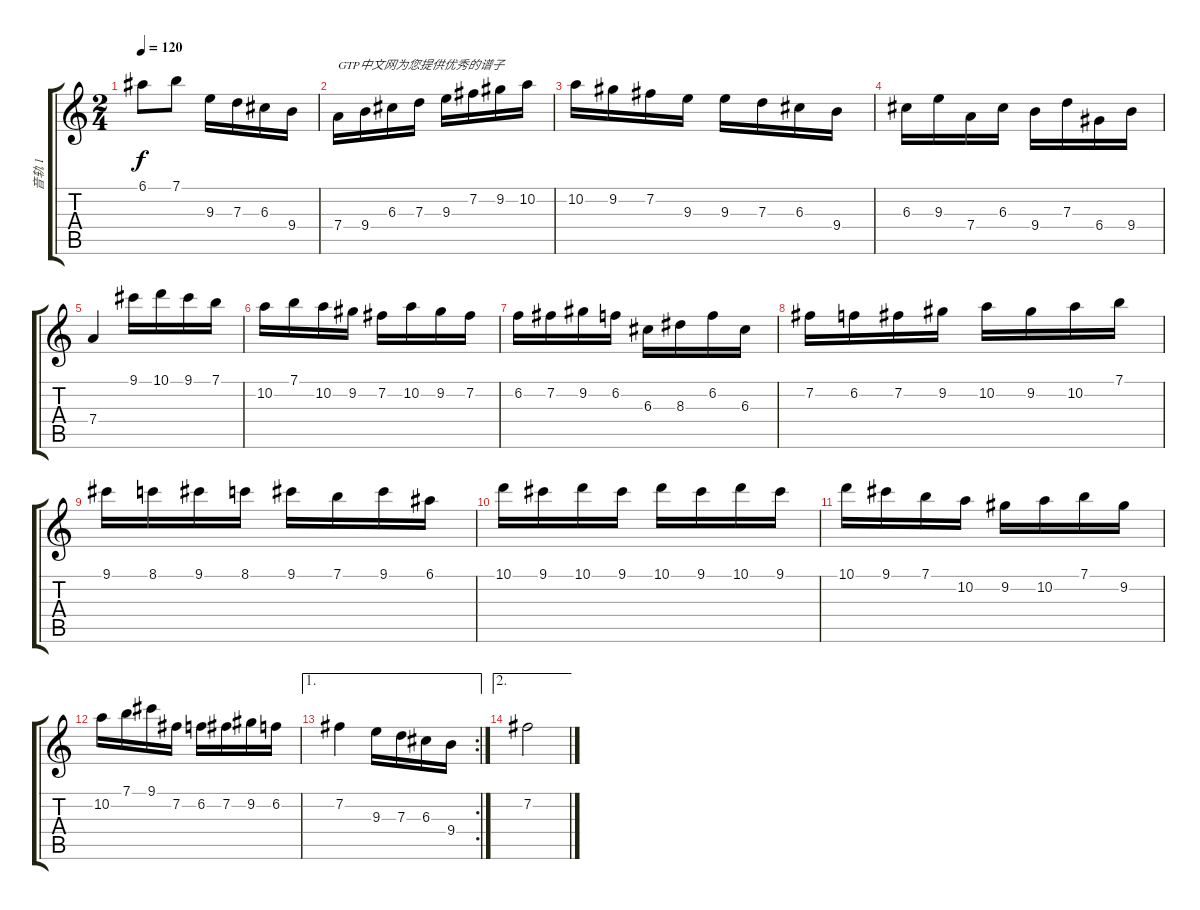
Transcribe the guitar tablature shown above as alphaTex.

\track ("音轨 1" "音轨 1") {instrument distortionguitar}
\staff {score tabs}
\tuning (E4 B3 G3 D3 A2 E2) {hide}
\ts (2 4)
\tempo 120
\clef g2
\ks c
6.1.8{dy f} 7.1.8 9.3.16 7.3.16 6.3.16 9.4.16 |
7.4.16{txt "GTP中文网为您提供优秀的谱子"} 9.4.16 6.3.16 7.3.16 9.3.16 7.2.16 9.2.16 10.2.16 |
10.2.16 9.2.16 7.2.16 9.3.16 9.3.16 7.3.16 6.3.16 9.4.16 |
6.3.16 9.3.16 7.4.16 6.3.16 9.4.16 7.3.16 6.4.16 9.4.16 |
7.4.4 9.1.16 10.1.16 9.1.16 7.1.16 |
10.2.16 7.1.16 10.2.16 9.2.16 7.2.16 10.2.16 9.2.16 7.2.16 |
6.2.16 7.2.16 9.2.16 6.2.16 6.3.16 8.3.16 6.2.16 6.3.16 |
7.2.16 6.2.16 7.2.16 9.2.16 10.2.16 9.2.16 10.2.16 7.1.16 |
9.1.16 8.1.16 9.1.16 8.1.16 9.1.16 7.1.16 9.1.16 6.1.16 |
10.1.16 9.1.16 10.1.16 9.1.16 10.1.16 9.1.16 10.1.16 9.1.16 |
10.1.16 9.1.16 7.1.16 10.2.16 9.2.16 10.2.16 7.1.16 9.2.16 |
10.2.16 7.1.16 9.1.16 7.2.16 6.2.16 7.2.16 9.2.16 6.2.16 |
\ae 1
\rc 2
7.2.4 9.3.16 7.3.16 6.3.16 9.4.16 |
\ae 2
7.2.2
